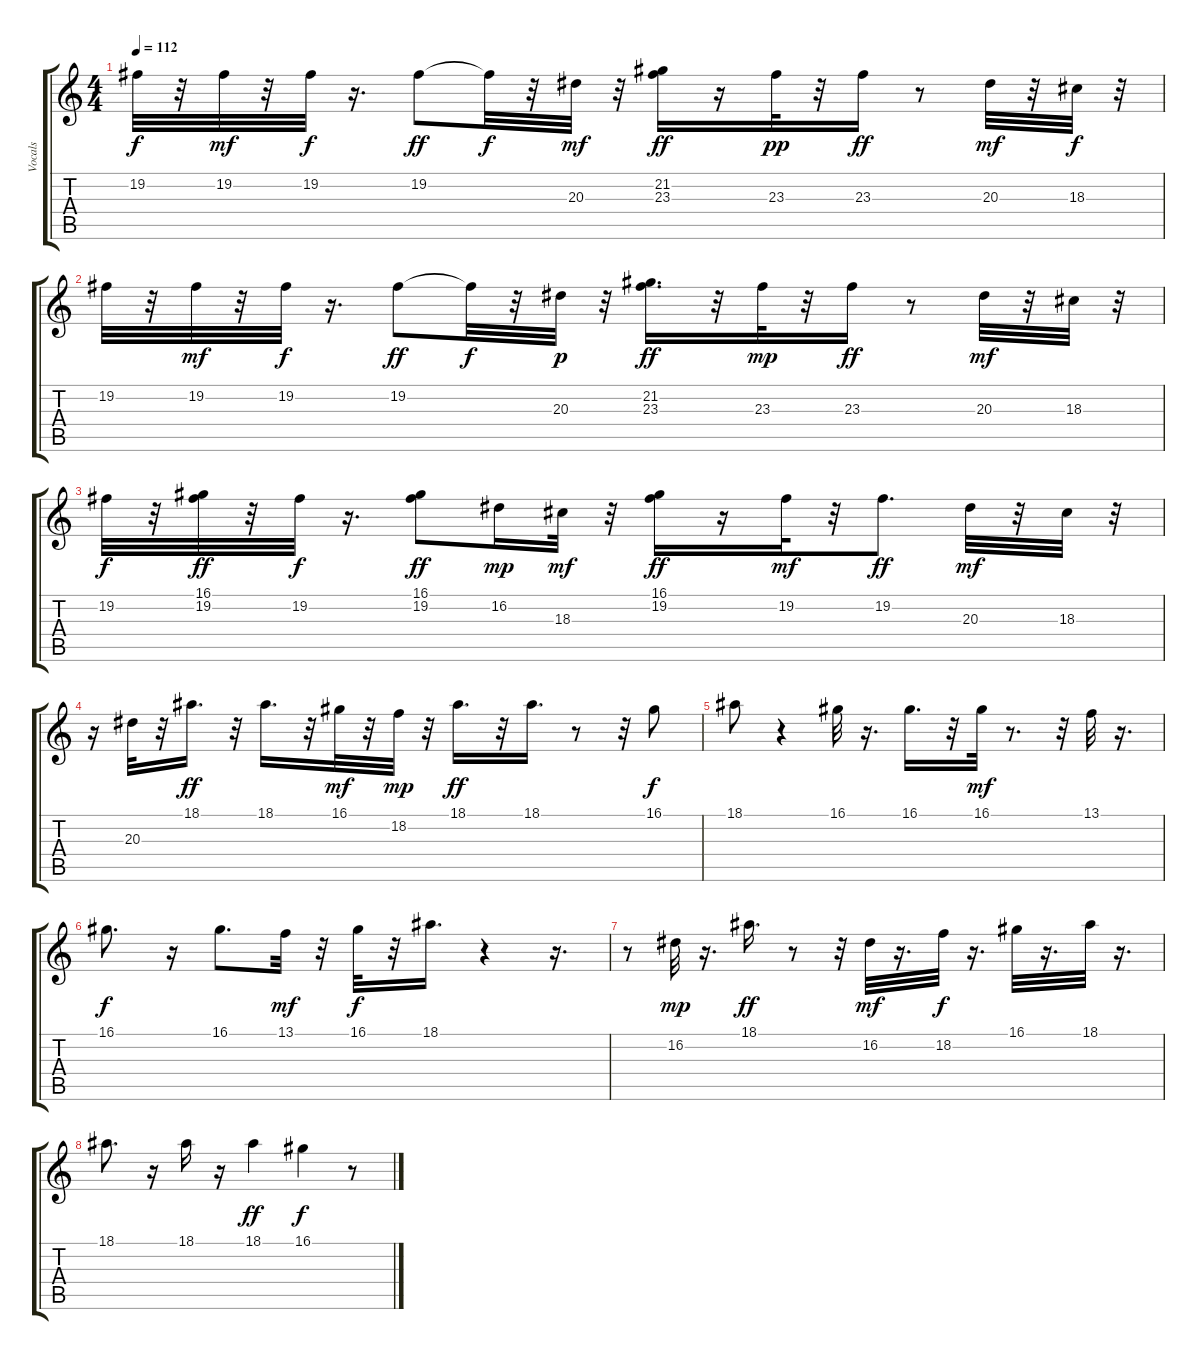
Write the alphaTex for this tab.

\track ("Vocals" "Vocals") {instrument lead8bassandlead}
\staff {score tabs}
\tuning (E4 B3 G3 D3 A2 E2) {hide}
\ts (4 4)
\tempo 112
\clef g2
\ks c
19.2.32{dy f} r.32 19.2.32{dy mf} r.32 19.2.32{dy f} r.16{d} 19.2.8{dy ff} 19.2{t}.32{dy f} r.32 20.3.32{dy mf} r.32 (21.2 23.3).16{dy ff} r.16 23.3.32{dy pp} r.32 23.3.16{dy ff} r.8 20.3.32{dy mf} r.32 18.3.32{dy f} r.32 |
19.2.32 r.32 19.2.32{dy mf} r.32 19.2.32{dy f} r.16{d} 19.2.8{dy ff} 19.2{t}.32{dy f} r.32 20.3.32{dy p} r.32 (21.2 23.3).16{d dy ff} r.32 23.3.32{dy mp} r.32 23.3.16{dy ff} r.8 20.3.32{dy mf} r.32 18.3.32 r.32 |
19.2.32{dy f} r.32 (16.1 19.2).32{dy ff} r.32 19.2.32{dy f} r.16{d} (16.1 19.2).8{dy ff} 16.2.16{dy mp} 18.3.32{dy mf} r.32 (16.1 19.2).16{dy ff} r.16 19.2.32{dy mf} r.32 19.2.8{d dy ff} 20.3.32{dy mf} r.32 18.3.32 r.32 |
r.16 20.3.32 r.32 18.1.16{d dy ff} r.32 18.1.16{d} r.32 16.1.32{dy mf} r.32 18.2.32{dy mp} r.32 18.1.16{d dy ff} r.32 18.1.16{d} r.8 r.32 16.1.8{dy f} |
18.1.8 r.4 16.1.32 r.16{d} 16.1.16{d} r.32 16.1.32{dy mf} r.8{d} r.32 13.1.32 r.16{d} |
16.1.8{d dy f} r.16 16.1.8{d} 13.1.32{dy mf} r.32 16.1.32{dy f} r.32 18.1.16{d} r.4 r.16{d} |
r.8 16.2.32{dy mp} r.16{d} 18.1.16{d dy ff} r.8 r.32 16.2.32{dy mf} r.16{d} 18.2.32{dy f} r.16{d} 16.1.32 r.16{d} 18.1.32 r.16{d} |
18.1.8{d} r.16 18.1.16 r.16 18.1.4{dy ff} 16.1.4{dy f} r.8
